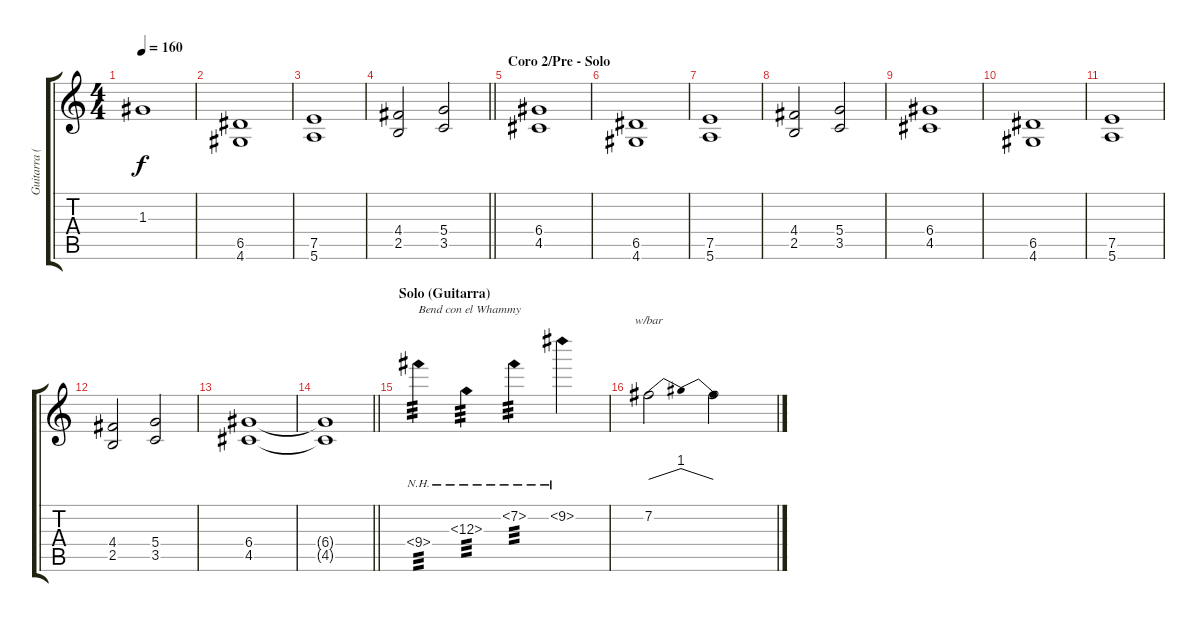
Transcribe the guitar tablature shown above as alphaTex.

\track ("Guitarra (Oz)" "Guitarra (") {instrument distortionguitar}
\staff {score tabs}
\tuning (E4 B3 G3 D3 A2 E2) {hide}
\ts (4 4)
\tempo 160
\clef g2
\ks c
1.3.1{dy f} |
(6.5 4.6).1 |
(7.5 5.6).1 |
\barLineRight lightlight
(4.4 2.5).2 (5.4 3.5).2 |
\section ("" "Coro 2/Pre - Solo")
(6.4 4.5).1 |
(6.5 4.6).1 |
(7.5 5.6).1 |
(4.4 2.5).2 (5.4 3.5).2 |
(6.4 4.5).1 |
(6.5 4.6).1 |
(7.5 5.6).1 |
(4.4 2.5).2 (5.4 3.5).2 |
(6.4 4.5).1 |
\barLineRight lightlight
(6.4{t} 4.5{t}).1 |
\section ("" "Solo (Guitarra)")
9.4{nh}.4{txt "Bend con el Whammy" tp 3} 6.3{nh}.4{tp 3} 7.2{nh}.4{tp 3} 9.2{nh}.4 |
7.2.2{tbe (dip default 0 0 30 4 60 0)} 7.2{t}.2
